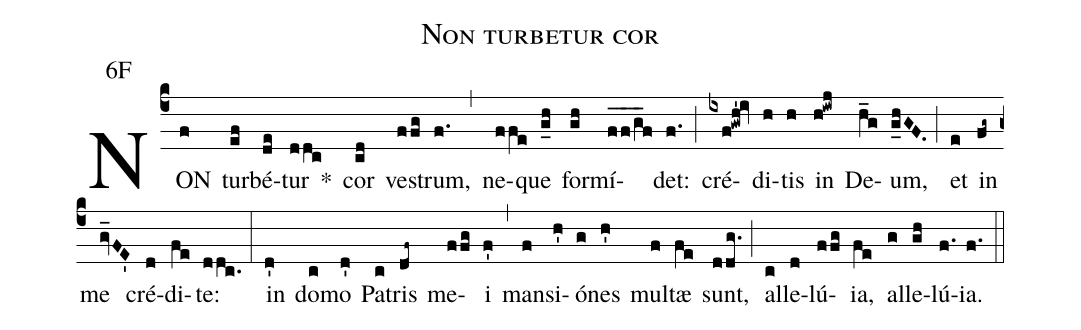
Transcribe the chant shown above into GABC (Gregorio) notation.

name:Non turbetur cor;
office-part:Antiphona;
mode:6;
annotation:6F;
%%
(c4) NON(f) tur(ef)bé(de)tur(ddc) *() cor(cd) ve(ffg)strum,(f.) (,) ne(ffe)que(g_h) for(gh)mí(f_/f_/g_f)det:(f.) (;) cré(ixf!gwh'!iv)di(h)tis(h) in(h!iwj) De(h_g)um,(g_hGF.) (;) et(e) in(fg~) me(gv_FE') cré(d)di(fe)te:(ddc.) (:) in(d') do(c)mo(d') Pa(c)tris(df~) me(ffg)i(f') (,) man(f)si(h')ó(g)nes(h') mul(f)tæ(fe) sunt,(ddg.) (;) al(c)le(d)lú(ffg)ia,(fe) al(g)le(gh)lú(f.)ia.(f.) (::)
